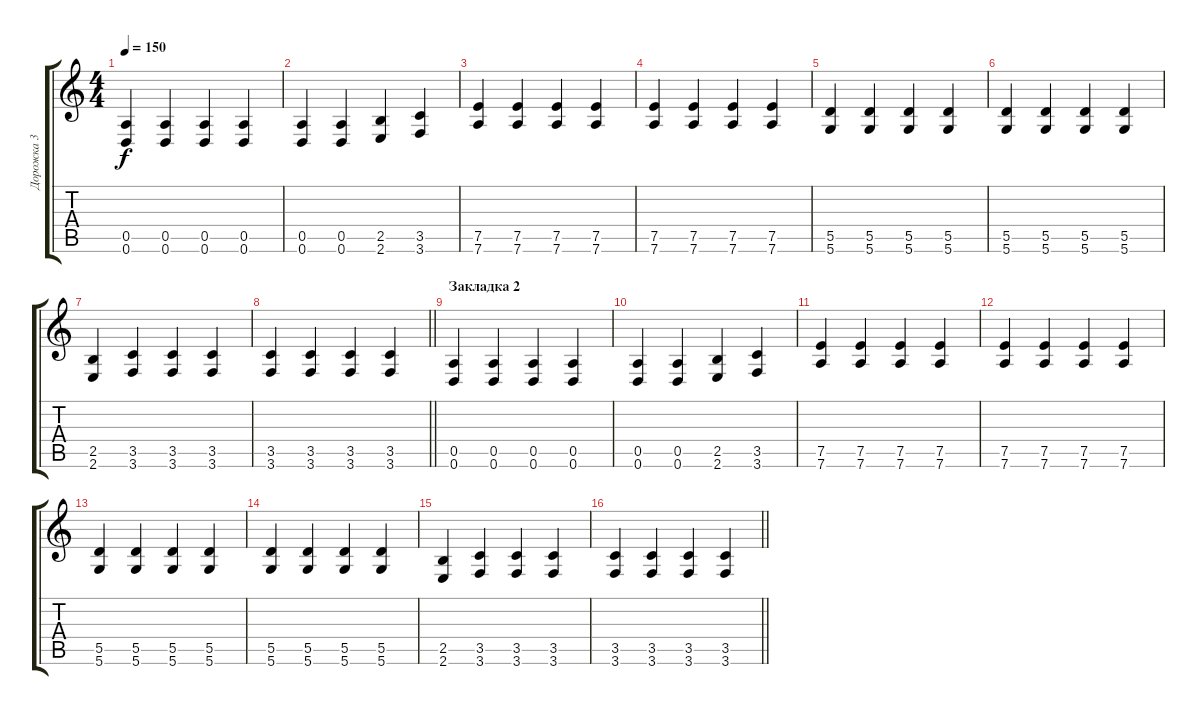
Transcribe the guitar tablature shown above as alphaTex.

\track ("Дорожка 3" "Дорожка 3") {instrument distortionguitar}
\staff {score tabs}
\tuning (E4 B3 G3 D3 A2 D2) {hide}
\ts (4 4)
\tempo 150
\clef g2
\ks c
(0.5 0.6).4{dy f} (0.5 0.6).4 (0.5 0.6).4 (0.5 0.6).4 |
(0.5 0.6).4 (0.5 0.6).4 (2.5 2.6).4 (3.5 3.6).4 |
(7.5 7.6).4 (7.5 7.6).4 (7.5 7.6).4 (7.5 7.6).4 |
(7.5 7.6).4 (7.5 7.6).4 (7.5 7.6).4 (7.5 7.6).4 |
(5.5 5.6).4 (5.5 5.6).4 (5.5 5.6).4 (5.5 5.6).4 |
(5.5 5.6).4 (5.5 5.6).4 (5.5 5.6).4 (5.5 5.6).4 |
(2.5 2.6).4 (3.5 3.6).4 (3.5 3.6).4 (3.5 3.6).4 |
\barLineRight lightlight
(3.5 3.6).4 (3.5 3.6).4 (3.5 3.6).4 (3.5 3.6).4 |
\section ("" "Закладка 2")
(0.5 0.6).4 (0.5 0.6).4 (0.5 0.6).4 (0.5 0.6).4 |
(0.5 0.6).4 (0.5 0.6).4 (2.5 2.6).4 (3.5 3.6).4 |
(7.5 7.6).4 (7.5 7.6).4 (7.5 7.6).4 (7.5 7.6).4 |
(7.5 7.6).4 (7.5 7.6).4 (7.5 7.6).4 (7.5 7.6).4 |
(5.5 5.6).4 (5.5 5.6).4 (5.5 5.6).4 (5.5 5.6).4 |
(5.5 5.6).4 (5.5 5.6).4 (5.5 5.6).4 (5.5 5.6).4 |
(2.5 2.6).4 (3.5 3.6).4 (3.5 3.6).4 (3.5 3.6).4 |
\barLineRight lightlight
(3.5 3.6).4 (3.5 3.6).4 (3.5 3.6).4 (3.5 3.6).4
